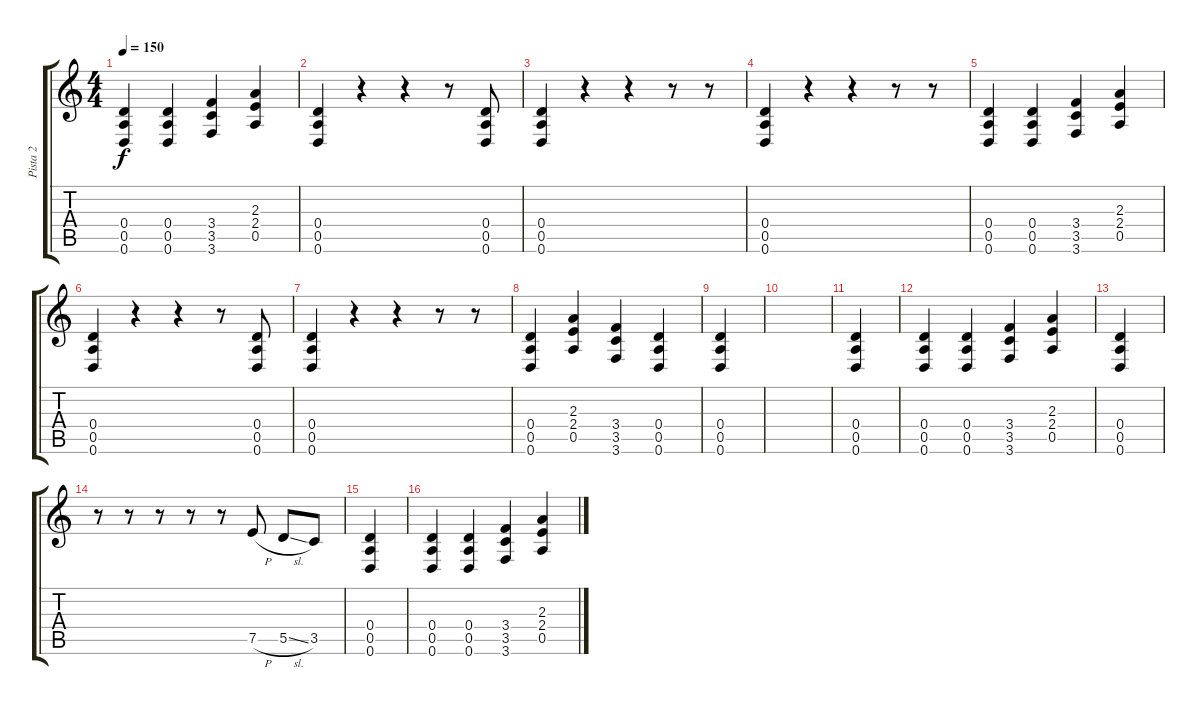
\track ("Pista 2" "Pista 2") {instrument distortionguitar}
\staff {score tabs}
\tuning (E4 B3 G3 D3 A2 D2) {hide}
\ts (4 4)
\tempo 150
\clef g2
\ks c
(0.4 0.5 0.6).4{dy f} (0.4 0.5 0.6).4 (3.4 3.5 3.6).4 (2.3 2.4 0.5).4 |
(0.4 0.5 0.6).4 r.4 r.4 r.8 (0.4 0.5 0.6).8 |
(0.4 0.5 0.6).4 r.4 r.4 r.8 r.8 |
(0.4 0.5 0.6).4 r.4 r.4 r.8 r.8 |
(0.4 0.5 0.6).4 (0.4 0.5 0.6).4 (3.4 3.5 3.6).4 (2.3 2.4 0.5).4 |
(0.4 0.5 0.6).4 r.4 r.4 r.8 (0.4 0.5 0.6).8 |
(0.4 0.5 0.6).4 r.4 r.4 r.8 r.8 |
(0.4 0.5 0.6).4 (2.3 2.4 0.5).4 (3.4 3.5 3.6).4 (0.4 0.5 0.6).4 |
(0.4 0.5 0.6).4 |
|
(0.4 0.5 0.6).4 |
(0.4 0.5 0.6).4 (0.4 0.5 0.6).4 (3.4 3.5 3.6).4 (2.3 2.4 0.5).4 |
(0.4 0.5 0.6).4 |
r.8 r.8 r.8 r.8 r.8 7.5{h}.8 5.5{sl}.8 3.5.8 |
(0.4 0.5 0.6).4 |
(0.4 0.5 0.6).4 (0.4 0.5 0.6).4 (3.4 3.5 3.6).4 (2.3 2.4 0.5).4
